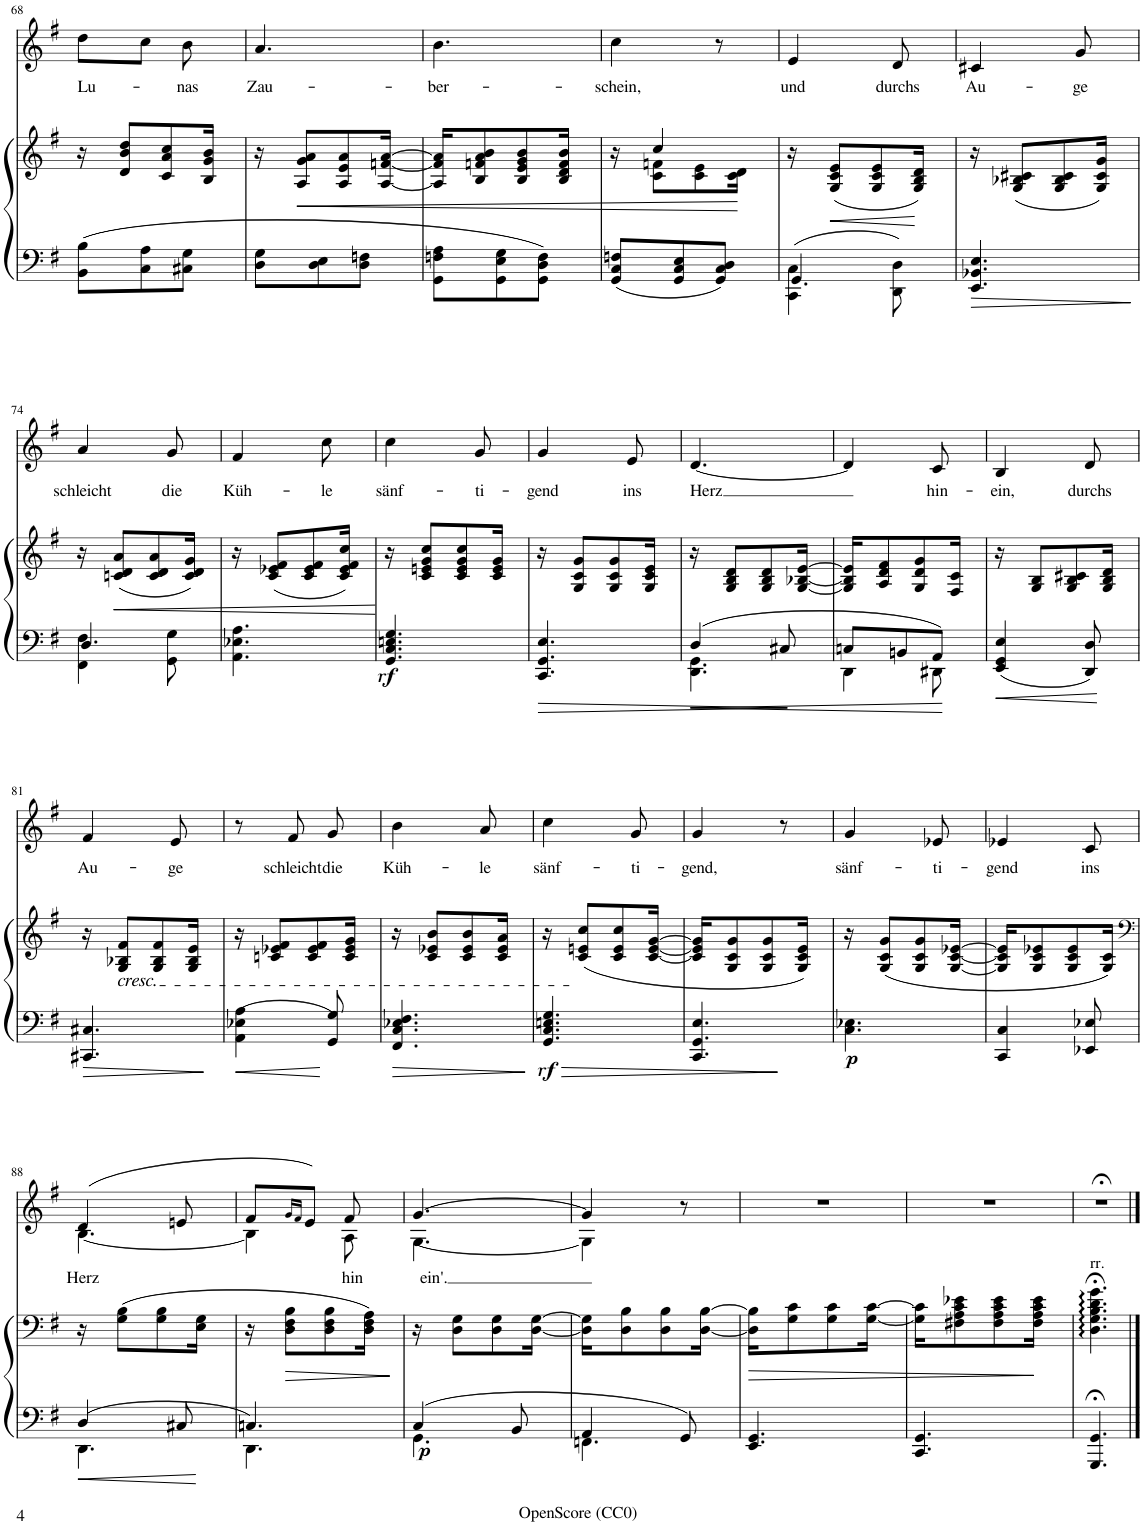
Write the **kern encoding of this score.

**kern	**kern	**dynam	**kern	**text
*part2	*part2	*part2	*part1	*part1
*staff3	*staff2	*staff2/3	*staff1	*staff1
*I"Piano	*	*	*I"Voice	*
*I'Pno	*	*	*	*
!!LO:PB:g=z
*clefF4	*clefG2	*	*clefG2	*
*k[f#]	*k[f#]	*	*k[f#]	*
*M3/8	*M3/8	*	*M3/8	*
=68	=68	=68	=68	=68
!	!	!	!	!LO:LY:b
8BB\ 8B\L	16r	.	8dd\L	Lu-
.	8d/ 8b/ 8dd/L	.	.	.
8C\ 8A\	.	.	8cc\J	.
.	8c/ 8a/ 8cc/	.	.	.
!	!	!	!	!LO:LY:b
8C#X\ 8G\J	.	.	8b\	-nas
.	16B/ 16g/ 16b/Jk	.	.	.
=69	=69	=69	=69	=69
!	!	!	!	!LO:LY:b
8D\ 8G\L	16r	.	4.a/	Zau-
!	!	!LO:HP:b	!	!
.	8A/ 8g/ 8a/L	<	.	.
8D\ 8E\	.	.	.	.
.	8A/ 8e/ 8a/	.	.	.
8D\ 8Fn\J	.	.	.	.
.	[16A/ [16fn/ [16a/Jk	.	.	.
=70	=70	=70	=70	=70
!	!	!	!	!LO:LY:b
8GG\ 8Fn\ 8A\L	16A/] 16f/] 16a/]KL	.	4.b\	-ber-
.	8B/ 8fn/ 8a/ 8b/	.	.	.
8GG\ 8E\ 8G\	.	.	.	.
.	8B/ 8e/ 8g/ 8b/	.	.	.
8GG\ 8D\ 8F\J	.	.	.	.
.	16B/ 16d/ 16f/ 16b/Jk	.	.	.
=71	=71	=71	=71	=71
*	*^	*	*	*
!	!	!	!	!	!LO:LY:b
8GG/ 8C/ 8Fn/L	16r	16ryy	.	4cc\	-schein,
.	4cc/	8c\ 8fn\L	.	.	.
8GG/ 8C/ 8E/	.	.	.	.	.
.	.	8c\ 8e\	.	.	.
8GG/ 8C/ 8D/J	.	.	.	8r	.
.	16ryy	16c\ 16d\Jk	.	.	.
=72	=72	=72	=72	=72	=72
*^	*	*	*	*	*
!	!	!	!	!	!	!LO:LY:b
*	*	*v	*v	*	*	*
4CC\ 4C\	4.GG/	16r	.	4e/	und
!	!	!	!LO:HP:b	!	!
.	.	(8G/ 8c/ 8e/L	<	.	.
.	.	8G/ 8c/ 8e/	[	.	.
!	!	!	!	!	!LO:LY:b
8DD\ 8D\	.	.	.	8d/	durchs
.	.	16G/ 16B/ 16d/Jk)	.	.	.
*v	*v	*	*	*	*
=73	=73	=73	=73	=73
!	!	!LO:HP:b=2	!	!LO:LY:b
4.EE/ 4.BB-X/ 4.E/	16r	>	4c#X/	Au-
.	(8G/ 8B-X/ 8c#X/L	.	.	.
.	8G/ 8B-/ 8c#/	.	.	.
!	!	!	!	!LO:LY:b
.	.	.	8g/	-ge
.	16G/ 16c#/ 16g/Jk)	.	.	.
.	.	[	.	.
!!LO:LB:g=z
=74	=74	=74	=74	=74
*^	*	*	*	*
!	!	!	!	!	!LO:LY:b
4.D/	4FF#\ 4F#\	16r	.	4a/	schleicht
!	!	!	!LO:HP:b	!	!
.	.	(8cn/ 8d/ 8a/L	<	.	.
.	.	8c/ 8d/ 8a/	]	.	.
!	!	!	!	!	!LO:LY:b
.	8GG\ 8G\	.	.	8g/	die
.	.	16c/ 16d/ 16g/Jk)	.	.	.
*v	*v	*	*	*	*
=75	=75	=75	=75	=75
!	!	!	!	!LO:LY:b
4.AA\ 4.E-X\ 4.A\	16r	.	4f#/	Küh-
.	(8c/ 8e-X/ 8f#/L	.	.	.
.	8c/ 8e-/ 8f#/	.	.	.
!	!	!	!	!LO:LY:b
.	.	.	8cc\	-le
.	16c/ 16e-/ 16f#/ 16cc/Jk)	.	.	.
=76	=76	=76	=76	=76
!	!	!LO:DY:b=2	!	!LO:LY:b
4.GG/ 4.C/ 4.En/ 4.G/	16r	rf	4cc\	sänf-
.	8c/ 8en/ 8g/ 8cc/L	.	.	.
.	8c/ 8e/ 8g/ 8cc/	.	.	.
!	!	!	!	!LO:LY:b
.	.	.	8g/	-ti-
.	16c/ 16e/ 16g/Jk	.	.	.
=77	=77	=77	=77	=77
!	!	!	!	!LO:LY:b
4.CC/ 4.GG/ 4.E/	16r	.	4g/	-gend
.	8G/ 8c/ 8g/L	.	.	.
.	8G/ 8c/ 8g/	.	.	.
!	!	!	!	!LO:LY:b
.	.	.	8e/	ins
.	16G/ 16c/ 16e/Jk	.	.	.
.	.	[	.	.
=78	=78	=78	=78	=78
*^	*	*	*	*
!	!	!	!	!	!LO:LY:b
4D/	4.DD\ 4.GG\	16r	.	[4.d/	Herz
.	.	8G/ 8B/ 8d/L	.	.	.
.	.	8G/ 8B/ 8d/	.	.	.
8C#X/	.	.	.	.	.
.	.	[16G/ [16B-X/ [16e/Jk	.	.	.
=79	=79	=79	=79	=79	=79
8Cn/L	4DD\	16G/] 16B-/] 16e/]KL	.	4d/]	.
.	.	8A/ 8d/ 8f#/	.	.	.
8BBn/	.	.	.	.	.
.	.	8G/ 8d/ 8g/	.	.	.
!	!	!	!	!	!LO:LY:b
8AA/J	8DD#X\	.	.	8c/	hin-
.	.	16F#/ 16c/Jk	.	.	.
*v	*v	*	*	*	*
=80	=80	=80	=80	=80
!	!	!	!	!LO:LY:b
4EE/ 4GG/ 4E/	16r	.	4B/	-ein,
.	8G/ 8B/L	.	.	.
.	8G/ 8B/ 8c#X/	.	.	.
!	!	!	!	!LO:LY:b
8DD/ 8D/	.	.	8d/	durchs
.	16G/ 16B/ 16d/Jk	.	.	.
!!LO:LB:g=z
=81	=81	=81	=81	=81
!	!	!	!	!LO:LY:b
4.CC#X/ 4.C#X/	16r	.	4f#/	Au-
!	!LO:TX:b:i:t=cresc.	!	!	!
.	8G/ 8B-X/ 8f#/L	.	.	.
.	8G/ 8B-/ 8f#/	.	.	.
!	!	!	!	!LO:LY:b
.	.	.	8e/	-ge
.	16G/ 16B-/ 16e/Jk	.	.	.
=82	=82	=82	=82	=82
4AA\ 4E-X\ 4A\	16r	.	8r	.
.	8cn/ 8e-X/ 8f#/L	.	.	.
!	!	!	!	!LO:LY:b
.	.	.	8f#/	schleicht
.	8c/ 8e-/ 8f#/	.	.	.
!	!	!	!	!LO:LY:b
8GG/ 8G/	.	.	8g/	die
.	16c/ 16e-/ 16g/Jk	.	.	.
=83	=83	=83	=83	=83
!	!	!	!	!LO:LY:b
4.FF#/ 4.C/ 4.E-X/ 4.F#/	16r	.	4b\	Küh-
.	8c/ 8e-X/ 8b/L	.	.	.
.	8c/ 8e-/ 8b/	.	.	.
!	!	!	!	!LO:LY:b
.	.	.	8a/	-le
.	16c/ 16e-/ 16a/Jk	.	.	.
=84	=84	=84	=84	=84
!	!	!LO:DY:b=2	!	!LO:LY:b
4.GG/ 4.C/ 4.En/ 4.G/	16r	rf	4cc\	sänf-
.	(8c/ 8en/ 8cc/L	.	.	.
.	8c/ 8e/ 8cc/	.	.	.
!	!	!	!	!LO:LY:b
.	.	.	8g/	-ti-
.	[16c/ [16e/ [16g/Jk	.	.	.
=85	=85	=85	=85	=85
!	!	!	!	!LO:LY:b
4.CC/ 4.GG/ 4.E/	16c/] 16e/] 16g/]KL	.	4g/	-gend,
.	8G/ 8c/ 8g/	.	.	.
.	8G/ 8c/ 8g/	.	.	.
.	.	.	8r	.
.	16G/ 16c/ 16e/Jk)	.	.	.
=86	=86	=86	=86	=86
!	!	!LO:DY:b=2	!	!LO:LY:b
4.C\ 4.E-X\	16r	p	4g/	sänf-
.	(8G/ 8c/ 8g/L	.	.	.
.	8G/ 8c/ 8g/	.	.	.
!	!	!	!	!LO:LY:b
.	.	.	8e-X/	-ti-
.	[16G/ [16c/ [16e-X/Jk	.	.	.
=87	=87	=87	=87	=87
!	!	!	!	!LO:LY:b
4CC/ 4C/	16G/] 16c/] 16e-/]KL	.	4e-X/	-gend
.	8G/ 8c/ 8e-X/	.	.	.
.	8G/ 8c/ 8e-/	.	.	.
!	!	!	!	!LO:LY:b
8EE-X/ 8E-X/	.	.	8c/	ins
.	16G/ 16c/Jk)	.	.	.
!!LO:LB:g=z
=88	=88	=88	=88	=88
*	*clefF4	*	*	*
!	!	!LO:HP:b=2	!	!LO:LY:b
*^	*	*	*^	*
4D/	4.DD\	16r	<	(4d/	[4.B\	Herz
.	.	(8G\ 8B\L	.	.	.	.
.	.	8G\ 8B\	.	.	.	.
8C#X/	.	.	.	8en/	.	.
.	.	16E\ 16G\Jk	.	.	.	.
=89	=89	=89	=89	=89	=89	=89
4.Cn/	4.DD\	16r	.	8f#/L	4B\]	.
!	!	!	!LO:HP:b	!	!	!
.	.	8D\ 8F#\ 8B\L	>	.	.	.
.	.	.	.	16qg/LL	.	.
.	.	.	.	16qf#/JJ	.	.
.	.	.	.	8e/J)	.	.
.	.	8D\ 8F#\ 8B\	[	.	.	.
!	!	!	!	!	!	!LO:LY:b
.	.	.	.	8f#/	8A\	hin-
.	.	16D\ 16F#\ 16A\Jk)	.	.	.	.
=90	=90	=90	=90	=90	=90	=90
!	!	!	!LO:DY:b=2	!	!	!LO:LY:b
4C/	4.GG\	16r	p	[4.g/	[4.G\	ein'.
.	.	8D\ 8G\L	.	.	.	.
.	.	8D\ 8G\	.	.	.	.
8BB/	.	.	.	.	.	.
.	.	[16D\ [16G\Jk	.	.	.	.
=91	=91	=91	=91	=91	=91	=91
4AA/	4.FFn\	16D\] 16G\]KL	.	4g/]	4G\]	.
.	.	8D\ 8B\	.	.	.	.
.	.	8D\ 8B\	.	.	.	.
8GG/	.	.	.	8r	8ryy	.
.	.	[16D\ [16B\Jk	.	.	.	.
*v	*v	*	*	*v	*v	*
=92	=92	=92	=92	=92
4.EE/ 4.GG/	16D\] 16B\]KL	.	4.r	.
.	8G\ 8c\	]	.	.
.	8G\ 8c\	.	.	.
.	[16G\ [16c\Jk	.	.	.
=93	=93	=93	=93	=93
4.CC/ 4.GG/	16G\] 16c\]KL	.	4.r	.
.	8F#X\ 8A\ 8c\ 8e-X\	.	.	.
.	8F#\ 8A\ 8c\ 8e-\	.	.	.
.	16F#\ 16A\ 16c\ 16e-\Jk	.	.	.
=94	=94	=94	=94	=94
!	!LO:TX:a:t=rr.	!	!	!
4.GGG/;< 4.GG/;<	4.D\:;< 4.G\:;< 4.B\:;< 4.d\:;< 4.g\:;<	.	4.r;<	.
==	==	==	==	==
*-	*-	*-	*-	*-
